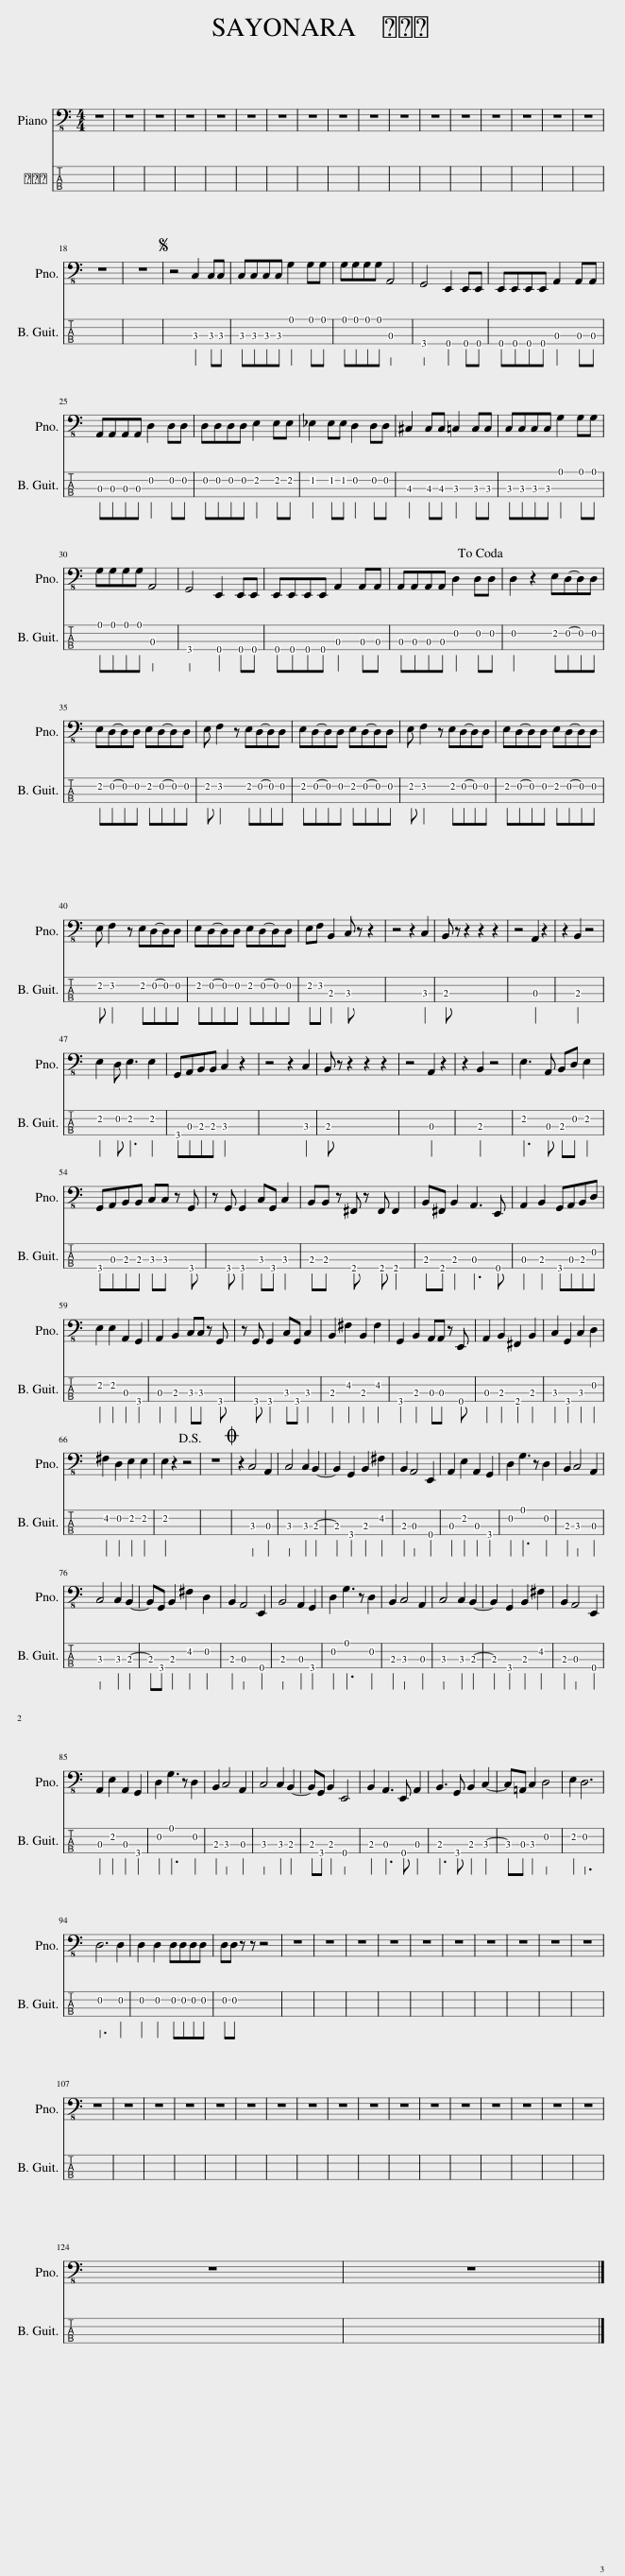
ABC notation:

X:1
%%score 1 2
L:1/8
M:4/4
I:linebreak $
K:C
V:1 bass-8
V:2 tab transpose=-12 stafflines=4 strings=E2,A2,D3,G3
V:1
 z8 | z8 | z8 | z8 | z8 | %5
 z8 | z8 | z8 | z8 | z8 | %10
 z8 | z8 | z8 | z8 | z8 | %15
 z8 | z8 |$ z8 | z8 |S z4 C,2 C,C, | %20
 C,C,C,C, G,2 G,G, | G,G,G,G, A,,4 | G,,4 E,,2 E,,E,, | E,,E,,E,,E,, A,,2 A,,A,, |$ A,,A,,A,,A,, D,2 D,D, | %25
 D,D,D,D, E,2 E,E, | _E,2 E,E, D,2 D,D, | ^C,2 C,C, =C,2 C,C, | C,C,C,C, G,2 G,G, |$ G,G,G,G, A,,4 | %30
 G,,4 E,,2 E,,E,, | E,,E,,E,,E,, A,,2 A,,A,, | A,,A,,A,,A,, D,2 D,D,!dacoda! | D,2 z2 E,D,-D,D, |$ E,D,-D,D, E,D,-D,D, | %35
 E, F,2 z E,D,-D,D, | E,D,-D,D, E,D,-D,D, | E, F,2 z E,D,-D,D, | E,D,-D,D, E,D,-D,D, |$ E, F,2 z E,D,-D,D, | %40
 E,D,-D,D, E,D,-D,D, | E,F, B,,2 C, z z2 | z4 z2 C,2 | B,, z z2 z2 z2 | z4 A,,2 z2 | %45
 z2 B,,2 z4 |$ E,2 D, E,3 E,2 | G,,A,,B,,B,, C,2 z2 | z4 z2 C,2 | B,, z z2 z2 z2 | %50
 z4 A,,2 z2 | z2 B,,2 z4 | E,3 A,, B,,D, E,2 |$ G,,A,,B,,B,, C,C, z G,, | z G,, G,,2 C,G,, C,2 | %55
 B,,B,, z ^F,, z F,, F,,2 | B,,^F,, B,,2 A,,3 E,, | A,,2 B,,2 G,,A,,B,,D, |$ E,2 E,2 A,,2 G,,2 | A,,2 B,,2 C,C, z G,, | %60
 z G,, G,,2 C,G,, C,2 | B,,2 ^F,2 B,,2 F,2 | G,,2 B,,2 A,,A,, z E,, | A,,2 B,,2 ^F,,2 B,,2 | C,2 G,,2 C,2 D,2 |$ %65
 ^F,2 D,2 E,2 E,2 | E,2 z2 z4!D.S.! | z8 |O z2 C,4 A,,2 | C,4 C,2 B,,2- | %70
 B,,2 G,,2 B,,2 ^F,2 | B,,2 A,,4 E,,2 | A,,2 E,2 A,,2 G,,2 | D,2 G,3 z D,2 | B,,2 C,4 A,,2 |$ %75
 C,4 C,2 B,,2- | B,,G,, B,,2 ^F,2 D,2 | B,,2 A,,4 E,,2 | B,,4 A,,2 G,,2 | D,2 G,3 z D,2 | %80
 B,,2 C,4 A,,2 | C,4 C,2 B,,2- | B,,2 G,,2 B,,2 ^F,2 | B,,2 A,,4 E,,2 |$ A,,2 E,2 A,,2 G,,2 | %85
 D,2 G,3 z D,2 | B,,2 C,4 A,,2 | C,4 C,2 B,,2- | B,,G,, B,,2 E,,4 | B,,2 A,,3 E,, A,,2 | %90
 B,,3 G,, B,,2 C,2- | C,=A,, C,2 D,4 | E,2 D,6 |$ D,6 D,2 | D,2 D,2 D,D,D,D, | %95
 D,D, z z z4 | z8 | z8 | z8 | z8 | %100
 z8 | z8 | z8 | z8 | z8 | %105
 z8 |$ z8 | z8 | z8 | z8 | %110
 z8 | z8 | z8 | z8 | z8 | %115
 z8 | z8 | z8 | z8 | z8 | %120
 z8 | z8 | z8 |$ z8 | z8 |] %125
V:2
 x8 | x8 | x8 | x8 | x8 | %5
 x8 | x8 | x8 | x8 | x8 | %10
 x8 | x8 | x8 | x8 | x8 | %15
 x8 | x8 |$ x8 |[K:bass-8] z8 | z4 C,2 C,C, | %20
 C,C,C,C, G,2 G,G, | G,G,G,G, A,,4 | G,,4 E,,2 E,,E,, | E,,E,,E,,E,, A,,2 A,,A,, |$ A,,A,,A,,A,, D,2 D,D, | %25
 D,D,D,D, E,2 E,E, | _E,2 E,E, D,2 D,D, | ^C,2 C,C, =C,2 C,C, | C,C,C,C, G,2 G,G, |$ G,G,G,G, A,,4 | %30
 G,,4 E,,2 E,,E,, | E,,E,,E,,E,, A,,2 A,,A,, | A,,A,,A,,A,, D,2 D,D, | D,2 z2 E,D,-D,D, |$ E,D,-D,D, E,D,-D,D, | %35
 E, F,2 z E,D,-D,D, | E,D,-D,D, E,D,-D,D, | E, F,2 z E,D,-D,D, | E,D,-D,D, E,D,-D,D, |$ E, F,2 z E,D,-D,D, | %40
 E,D,-D,D, E,D,-D,D, | E,F, B,,2 C, z z2 | z4 z2 C,2 | B,, z z2 z2 z2 | z4 A,,2 z2 | %45
 z2 B,,2 z4 |$ E,2 D, E,3 E,2 | G,,A,,B,,B,, C,2 z2 | z4 z2 C,2 | B,, z z2 z2 z2 | %50
 z4 A,,2 z2 | z2 B,,2 z4 | E,3 A,, B,,D, E,2 |$ G,,A,,B,,B,, C,C, z G,, | z G,, G,,2 C,G,, C,2 | %55
 B,,B,, z ^F,, z F,, F,,2 | B,,^F,, B,,2 A,,3 E,, | A,,2 B,,2 G,,A,,B,,D, |$ E,2 E,2 A,,2 G,,2 | A,,2 B,,2 C,C, z G,, | %60
 z G,, G,,2 C,G,, C,2 | B,,2 ^F,2 B,,2 F,2 | G,,2 B,,2 A,,A,, z E,, | A,,2 B,,2 ^F,,2 B,,2 | C,2 G,,2 C,2 D,2 |$ %65
 ^F,2 D,2 E,2 E,2 | E,2 z2 z4 | z8 | z2 C,4 A,,2 | C,4 C,2 B,,2- | %70
 B,,2 G,,2 B,,2 ^F,2 | B,,2 A,,4 E,,2 | A,,2 E,2 A,,2 G,,2 | D,2 G,3 z D,2 | B,,2 C,4 A,,2 |$ %75
 C,4 C,2 B,,2- | B,,G,, B,,2 ^F,2 D,2 | B,,2 A,,4 E,,2 | B,,4 A,,2 G,,2 | D,2 G,3 z D,2 | %80
 B,,2 C,4 A,,2 | C,4 C,2 B,,2- | B,,2 G,,2 B,,2 ^F,2 | B,,2 A,,4 E,,2 |$ A,,2 E,2 A,,2 G,,2 | %85
 D,2 G,3 z D,2 | B,,2 C,4 A,,2 | C,4 C,2 B,,2 | B,,G,, B,,2 E,,4 | B,,2 A,,3 E,, A,,2 | %90
 B,,3 G,, B,,2 C,2- | C,=A,, C,2 D,4 | E,2 D,6 |$ D,6 D,2 | D,2 D,2 D,D,D,D, | %95
 D,D, z z z4 | z8 | z8 | z8 | z8 | %100
 z8 | z8 | z8 | z8 | z8 | %105
 z8 |$ z8 | z8 | z8 | z8 | %110
 z8 | z8 | z8 | z8 | z8 | %115
 z8 | z8 | z8 | z8 | z8 | %120
 z8 | z8 | z8 |$ z8 | z8 |] %125
